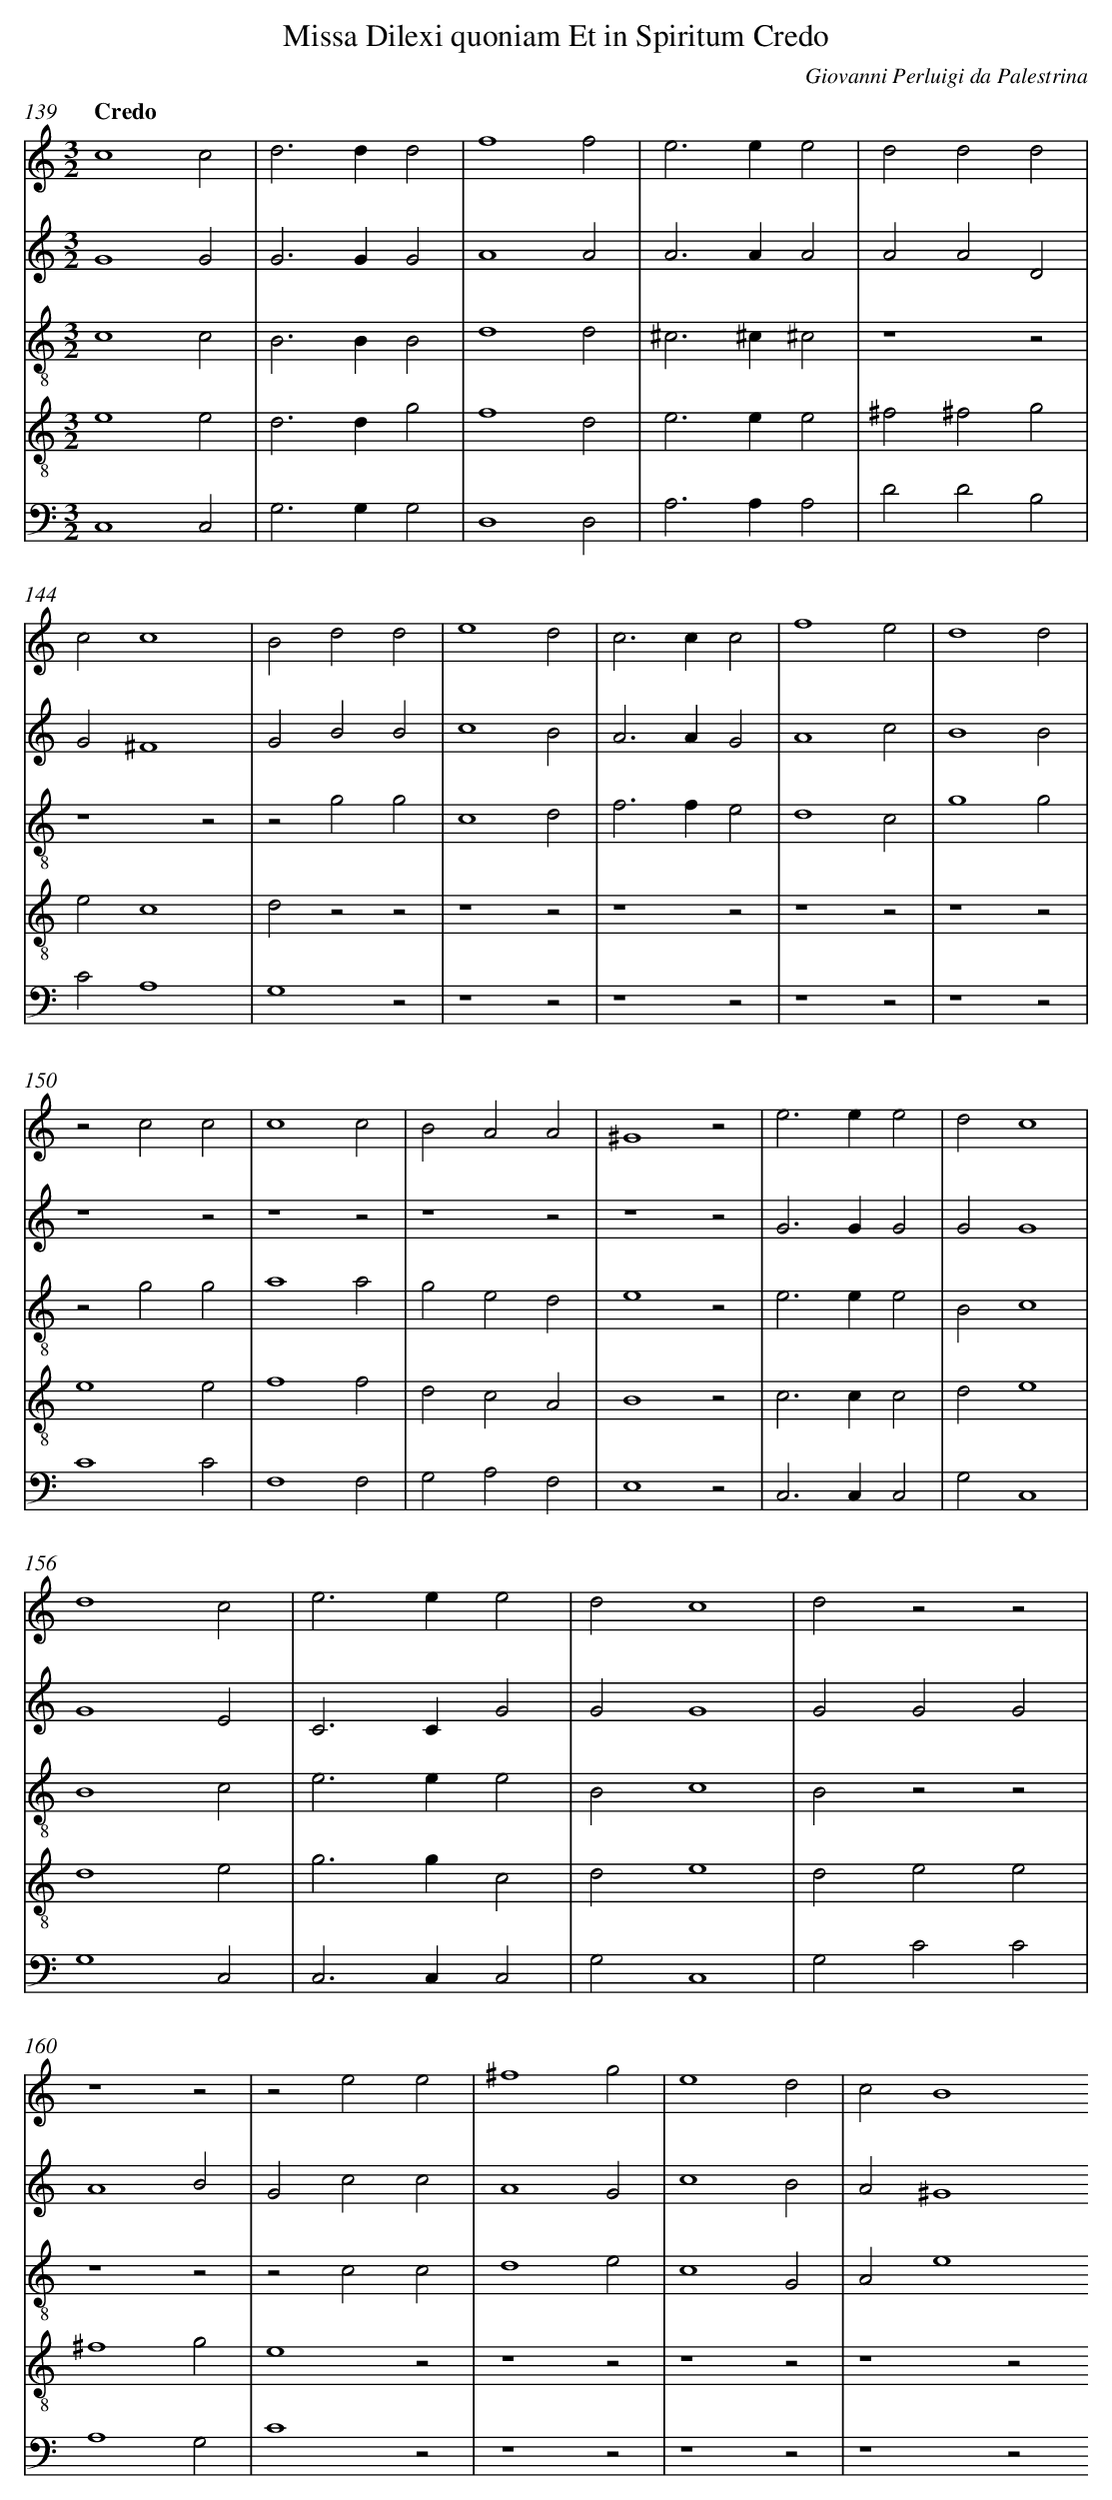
X:1
T: Missa Dilexi quoniam Et in Spiritum Credo
C: Giovanni Perluigi da Palestrina
L: 1/4
M: 3/2
Q: "Credo"
V: 1 clef=treble
V: 2 clef=treble
V: 3 clef=treble-8
V: 4 clef=treble-8
V: 5 clef=bass
K: C
[V:1] c4c2 |
[V:2] G4G2 |
[V:3] c4c2 |
[V:4] e4e2 |
[V:5] C,4C,2 |
[V:1] d2>d2d2 |
[V:2] G2>G2G2 |
[V:3] B2>B2B2 |
[V:4] d2>d2g2 |
[V:5] G,2>G,2G,2 |
[V:1] f4f2 |
[V:2] A4A2 |
[V:3] d4d2 |
[V:4] f4d2 |
[V:5] D,4D,2 |
[V:1] e2>e2e2 |
[V:2] A2>A2A2 |
[V:3] ^c2>^c2^c2 |
[V:4] e2>e2e2 |
[V:5] A,2>A,2A,2 |
[V:1] d2d2d2 |
[V:2] A2A2D2 |
[V:3] z4z2 |
[V:4] ^f2^f2g2 |
[V:5] D2D2B,2 |
[V:1] c2c4 |
[V:2] G2^F4 |
[V:3] z4z2 |
[V:4] e2c4 |
[V:5] C2A,4 |
[V:1] B2d2d2 |
[V:2] G2B2B2 |
[V:3] z2g2g2 |
[V:4] d2z2z2 |
[V:5] G,4z2 |
[V:1] e4d2 |
[V:2] c4B2 |
[V:3] c4d2 |
[V:4] z4z2 |
[V:5] z4z2 |
[V:1] c2>c2c2 |
[V:2] A2>A2G2 |
[V:3] f2>f2e2 |
[V:4] z4z2 |
[V:5] z4z2 |
[V:1] f4e2 |
[V:2] A4c2 |
[V:3] d4c2 |
[V:4] z4z2 |
[V:5] z4z2 |
[V:1] d4d2 |
[V:2] B4B2 |
[V:3] g4g2 |
[V:4] z4z2 |
[V:5] z4z2 |
[V:1] z2c2c2 |
[V:2] z4z2 |
[V:3] z2g2g2 |
[V:4] e4e2 |
[V:5] C4C2 |
[V:1] c4c2 |
[V:2] z4z2 |
[V:3] a4a2 |
[V:4] f4f2 |
[V:5] F,4F,2 |
[V:1] B2A2A2 |
[V:2] z4z2 |
[V:3] g2e2d2 |
[V:4] d2c2A2 |
[V:5] G,2A,2F,2 |
[V:1] ^G4z2 |
[V:2] z4z2 |
[V:3] e4z2 |
[V:4] B4z2 |
[V:5] E,4z2 |
[V:1] e2>e2e2 |
[V:2] G2>G2G2 |
[V:3] e2>e2e2 |
[V:4] c2>c2c2 |
[V:5] C,2>C,2C,2 |
[V:1] d2c4 |
[V:2] G2G4 |
[V:3] B2c4 |
[V:4] d2e4 |
[V:5] G,2C,4 |
[V:1] d4c2 |
[V:2] G4E2 |
[V:3] B4c2 |
[V:4] d4e2 |
[V:5] G,4C,2 |
[V:1] e2>e2e2 |
[V:2] C2>C2G2 |
[V:3] e2>e2e2 |
[V:4] g2>g2c2 |
[V:5] C,2>C,2C,2 |
[V:1] d2c4 |
[V:2] G2G4 |
[V:3] B2c4 |
[V:4] d2e4 |
[V:5] G,2C,4 |
[V:1] d2z2z2 |
[V:2] G2G2G2 |
[V:3] B2z2z2 |
[V:4] d2e2e2 |
[V:5] G,2C2C2 |
[V:1] z4z2 |
[V:2] A4B2 |
[V:3] z4z2 |
[V:4] ^f4g2 |
[V:5] A,4G,2 |
[V:1] z2e2e2 |
[V:2] G2c2c2 |
[V:3] z2c2c2 |
[V:4] e4z2 |
[V:5] C4z2 |
[V:1] ^f4g2 |
[V:2] A4G2 |
[V:3] d4e2 |
[V:4] z4z2 |
[V:5] z4z2 |
[V:1] e4d2 |
[V:2] c4B2 |
[V:3] c4G2 |
[V:4] z4z2 |
[V:5] z4z2 |
[V:1] c2B4
[V:2] A2^G4
[V:3] A2e4
[V:4] z4z2
[V:5] z4z2
